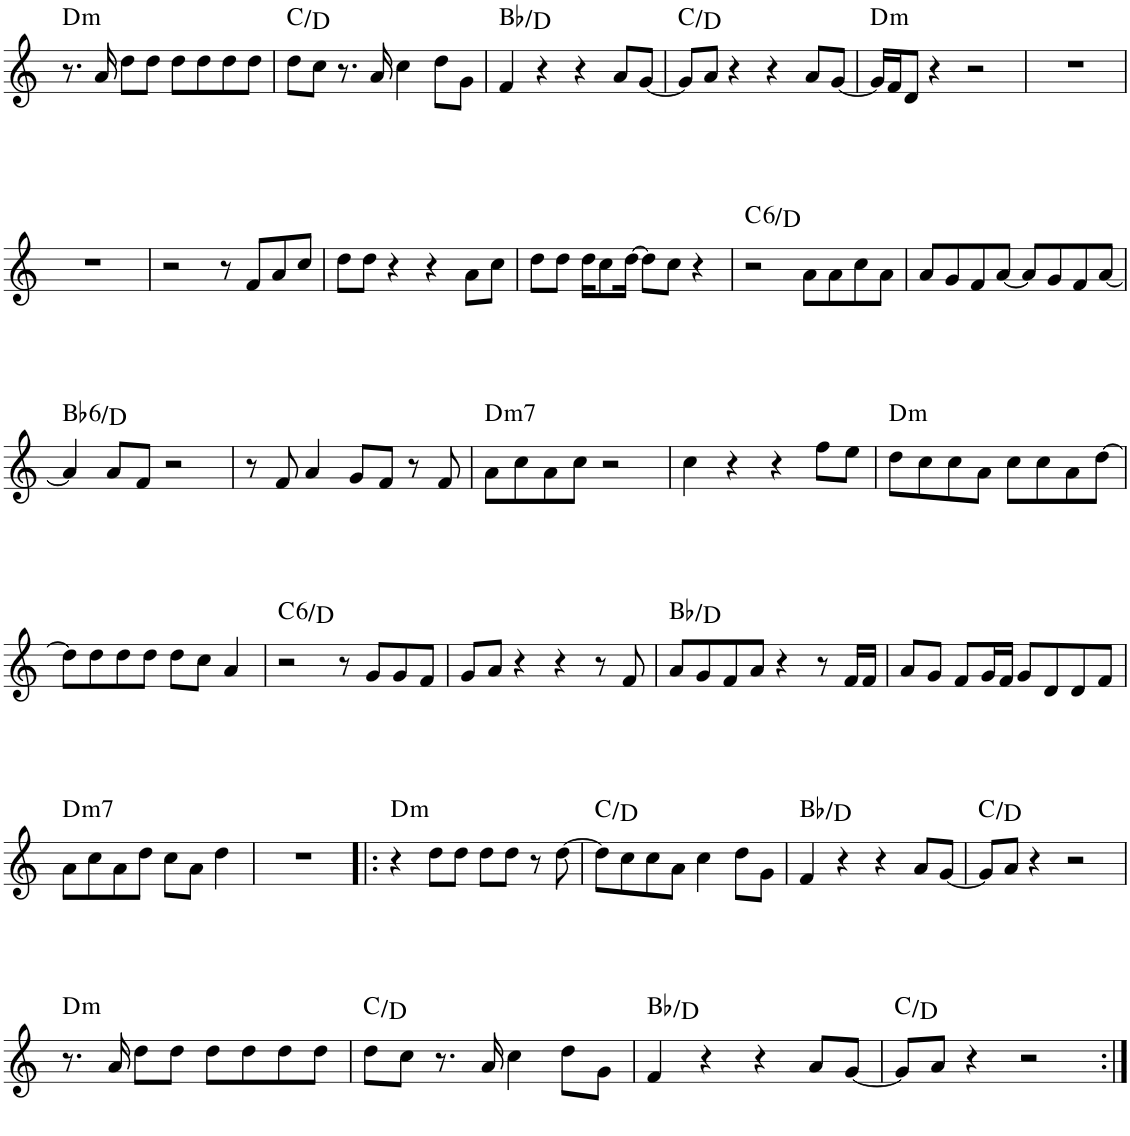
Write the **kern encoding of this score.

**kern	**harte
*part1	*part1
*staff1	*
*I"Piano	*
*I'Pno.	*
!!LO:PB:g=z
*clefG2	*
*k[]	*
*M4/4	*
=53	=53
!	!LO:H:kt=m
8.r	D:min
16a/	.
8dd\L	.
8dd\J	.
8dd\L	.
8dd\	.
8dd\	.
8dd\J	.
=54	=54
8dd\L	C:maj/2
8cc\J	.
8.r	.
16a/	.
4cc\	.
8dd\L	.
8g\J	.
=55	=55
4f/	Bb:maj/3
4r	.
4r	.
8a/L	.
[8g/J	.
=56	=56
8g/L]	C:maj/2
8a/J	.
4r	.
4r	.
8a/L	.
[8g/J	.
=57	=57
!	!LO:H:kt=m
16g/LL]	D:min
16f/J	.
8d/J	.
4r	.
2r	.
=58	=58
1r	.
!!LO:LB:g=z
=59	=59
1r	.
=60	=60
2r	.
8r	.
8f/L	.
8a/	.
8cc/J	.
=61	=61
8dd\L	.
8dd\J	.
4r	.
4r	.
8a\L	.
8cc\J	.
=62	=62
8dd\L	.
8dd\J	.
16dd\KL	.
8cc\	.
[16dd\Jk	.
8dd\L]	.
8cc\J	.
4r	.
=63	=63
!	!LO:H:kt=6
2r	C:maj6/2
8a\L	.
8a\	.
8cc\	.
8a\J	.
=64	=64
8a/L	.
8g/	.
8f/	.
[8a/J	.
8a/L]	.
8g/	.
8f/	.
[8a/J	.
!!LO:LB:g=z
=65	=65
!	!LO:H:kt=6
4a/]	Bb:maj6/3
8a/L	.
8f/J	.
2r	.
=66	=66
8r	.
8f/	.
4a/	.
8g/L	.
8f/J	.
8r	.
8f/	.
=67	=67
!	!LO:H:kt=m7
8a\L	D:min7
8cc\	.
8a\	.
8cc\J	.
2r	.
=68	=68
4cc\	.
4r	.
4r	.
8ff\L	.
8ee\J	.
=69	=69
!	!LO:H:kt=m
8dd\L	D:min
8cc\	.
8cc\	.
8a\J	.
8cc\L	.
8cc\	.
8a\	.
[8dd\J	.
!!LO:LB:g=z
=70	=70
8dd\L]	.
8dd\	.
8dd\	.
8dd\J	.
8dd\L	.
8cc\J	.
4a/	.
=71	=71
!	!LO:H:kt=6
2r	C:maj6/2
8r	.
8g/L	.
8g/	.
8f/J	.
=72	=72
8g/L	.
8a/J	.
4r	.
4r	.
8r	.
8f/	.
=73	=73
8a/L	Bb:maj/3
8g/	.
8f/	.
8a/J	.
4r	.
8r	.
16f/LL	.
16f/JJ	.
=74	=74
8a/L	.
8g/J	.
8f/L	.
16g/L	.
16f/JJ	.
8g/L	.
8d/	.
8d/	.
8f/J	.
!!LO:LB:g=z
=75	=75
!	!LO:H:kt=m7
8a\L	D:min7
8cc\	.
8a\	.
8dd\J	.
8cc\L	.
8a\J	.
4dd\	.
=76	=76
1r	.
=77!|:	=77!|:
!	!LO:H:kt=m
4r	D:min
8dd\L	.
8dd\J	.
8dd\L	.
8dd\J	.
8r	.
[8dd\	.
=78	=78
8dd\L]	C:maj/2
8cc\	.
8cc\	.
8a\J	.
4cc\	.
8dd\L	.
8g\J	.
=79	=79
4f/	Bb:maj/3
4r	.
4r	.
8a/L	.
[8g/J	.
=80	=80
8g/L]	C:maj/2
8a/J	.
4r	.
2r	.
!!LO:LB:g=z
=81	=81
!	!LO:H:kt=m
8.r	D:min
16a/	.
8dd\L	.
8dd\J	.
8dd\L	.
8dd\	.
8dd\	.
8dd\J	.
=82	=82
8dd\L	C:maj/2
8cc\J	.
8.r	.
16a/	.
4cc\	.
8dd\L	.
8g\J	.
=83	=83
4f/	Bb:maj/3
4r	.
4r	.
8a/L	.
[8g/J	.
=84	=84
8g/L]	C:maj/2
8a/J	.
4r	.
2r	.
=:|!	=:|!
*-	*-
